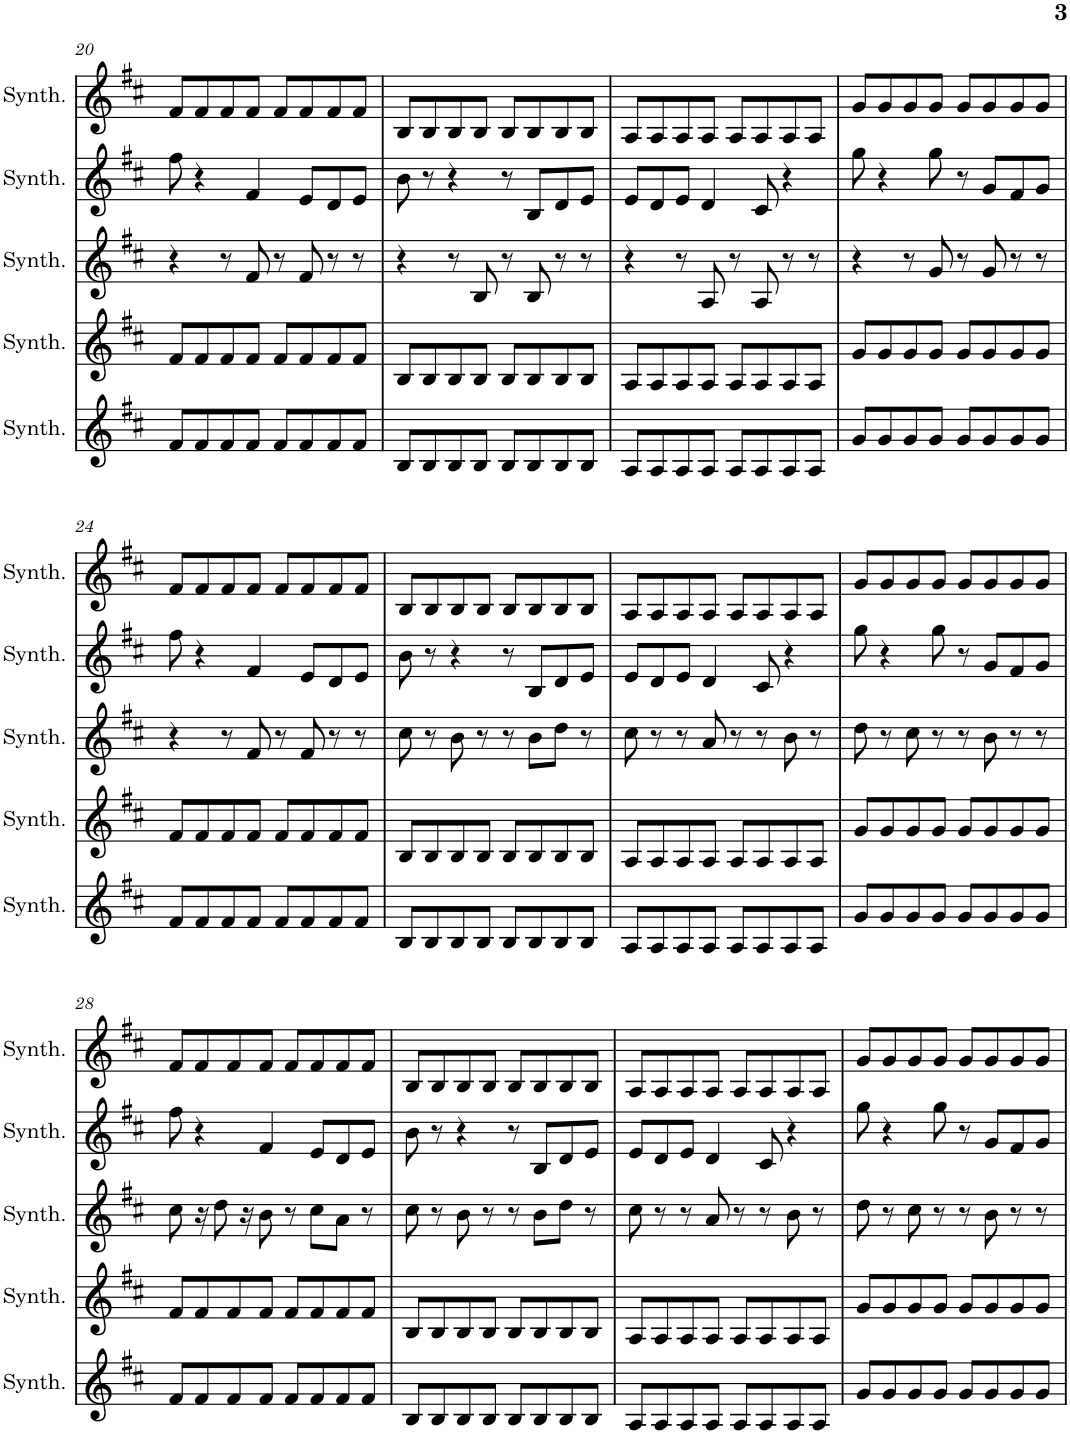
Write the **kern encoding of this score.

**kern	**kern	**kern	**kern	**kern
*part5	*part4	*part3	*part2	*part1
*staff5	*staff4	*staff3	*staff2	*staff1
*I"Saw Synthesizer	*I"Saw Synthesizer	*I"Saw Synthesizer	*I"Saw Synthesizer	*I"Saw Synthesizer
*I'Synth.	*I'Synth.	*I'Synth.	*I'Synth.	*I'Synth.
!!LO:PB:g=z
*clefG2	*clefG2	*clefG2	*clefG2	*clefG2
*k[f#c#]	*k[f#c#]	*k[f#c#]	*k[f#c#]	*k[f#c#]
*M4/4	*M4/4	*M4/4	*M4/4	*M4/4
=20	=20	=20	=20	=20
8f#/L	8f#/L	4r	8ff#\	8f#/L
8f#/	8f#/	.	4r	8f#/
8f#/	8f#/	8r	.	8f#/
8f#/J	8f#/J	8f#/	4f#/	8f#/J
8f#/L	8f#/L	8r	.	8f#/L
8f#/	8f#/	8f#/	8e/L	8f#/
8f#/	8f#/	8r	8d/	8f#/
8f#/J	8f#/J	8r	8e/J	8f#/J
=21	=21	=21	=21	=21
8B/L	8B/L	4r	8b\	8B/L
8B/	8B/	.	8r	8B/
8B/	8B/	8r	4r	8B/
8B/J	8B/J	8B/	.	8B/J
8B/L	8B/L	8r	8r	8B/L
8B/	8B/	8B/	8B/L	8B/
8B/	8B/	8r	8d/	8B/
8B/J	8B/J	8r	8e/J	8B/J
=22	=22	=22	=22	=22
8A/L	8A/L	4r	8e/L	8A/L
8A/	8A/	.	8d/	8A/
8A/	8A/	8r	8e/J	8A/
8A/J	8A/J	8A/	4d/	8A/J
8A/L	8A/L	8r	.	8A/L
8A/	8A/	8A/	8c#/	8A/
8A/	8A/	8r	4r	8A/
8A/J	8A/J	8r	.	8A/J
=23	=23	=23	=23	=23
8g/L	8g/L	4r	8gg\	8g/L
8g/	8g/	.	4r	8g/
8g/	8g/	8r	.	8g/
8g/J	8g/J	8g/	8gg\	8g/J
8g/L	8g/L	8r	8r	8g/L
8g/	8g/	8g/	8g/L	8g/
8g/	8g/	8r	8f#/	8g/
8g/J	8g/J	8r	8g/J	8g/J
!!LO:LB:g=z
=24	=24	=24	=24	=24
8f#/L	8f#/L	4r	8ff#\	8f#/L
8f#/	8f#/	.	4r	8f#/
8f#/	8f#/	8r	.	8f#/
8f#/J	8f#/J	8f#/	4f#/	8f#/J
8f#/L	8f#/L	8r	.	8f#/L
8f#/	8f#/	8f#/	8e/L	8f#/
8f#/	8f#/	8r	8d/	8f#/
8f#/J	8f#/J	8r	8e/J	8f#/J
=25	=25	=25	=25	=25
8B/L	8B/L	8cc#\	8b\	8B/L
8B/	8B/	8r	8r	8B/
8B/	8B/	8b\	4r	8B/
8B/J	8B/J	8r	.	8B/J
8B/L	8B/L	8r	8r	8B/L
8B/	8B/	8b\L	8B/L	8B/
8B/	8B/	8dd\J	8d/	8B/
8B/J	8B/J	8r	8e/J	8B/J
=26	=26	=26	=26	=26
8A/L	8A/L	8cc#\	8e/L	8A/L
8A/	8A/	8r	8d/	8A/
8A/	8A/	8r	8e/J	8A/
8A/J	8A/J	8a/	4d/	8A/J
8A/L	8A/L	8r	.	8A/L
8A/	8A/	8r	8c#/	8A/
8A/	8A/	8b\	4r	8A/
8A/J	8A/J	8r	.	8A/J
=27	=27	=27	=27	=27
8g/L	8g/L	8dd\	8gg\	8g/L
8g/	8g/	8r	4r	8g/
8g/	8g/	8cc#\	.	8g/
8g/J	8g/J	8r	8gg\	8g/J
8g/L	8g/L	8r	8r	8g/L
8g/	8g/	8b\	8g/L	8g/
8g/	8g/	8r	8f#/	8g/
8g/J	8g/J	8r	8g/J	8g/J
!!LO:LB:g=z
=28	=28	=28	=28	=28
8f#/L	8f#/L	8cc#\	8ff#\	8f#/L
8f#/	8f#/	16r	4r	8f#/
.	.	8dd\	.	.
8f#/	8f#/	.	.	8f#/
.	.	16r	.	.
8f#/J	8f#/J	8b\	4f#/	8f#/J
8f#/L	8f#/L	8r	.	8f#/L
8f#/	8f#/	8cc#\L	8e/L	8f#/
8f#/	8f#/	8a\J	8d/	8f#/
8f#/J	8f#/J	8r	8e/J	8f#/J
=29	=29	=29	=29	=29
8B/L	8B/L	8cc#\	8b\	8B/L
8B/	8B/	8r	8r	8B/
8B/	8B/	8b\	4r	8B/
8B/J	8B/J	8r	.	8B/J
8B/L	8B/L	8r	8r	8B/L
8B/	8B/	8b\L	8B/L	8B/
8B/	8B/	8dd\J	8d/	8B/
8B/J	8B/J	8r	8e/J	8B/J
=30	=30	=30	=30	=30
8A/L	8A/L	8cc#\	8e/L	8A/L
8A/	8A/	8r	8d/	8A/
8A/	8A/	8r	8e/J	8A/
8A/J	8A/J	8a/	4d/	8A/J
8A/L	8A/L	8r	.	8A/L
8A/	8A/	8r	8c#/	8A/
8A/	8A/	8b\	4r	8A/
8A/J	8A/J	8r	.	8A/J
=31	=31	=31	=31	=31
8g/L	8g/L	8dd\	8gg\	8g/L
8g/	8g/	8r	4r	8g/
8g/	8g/	8cc#\	.	8g/
8g/J	8g/J	8r	8gg\	8g/J
8g/L	8g/L	8r	8r	8g/L
8g/	8g/	8b\	8g/L	8g/
8g/	8g/	8r	8f#/	8g/
8g/J	8g/J	8r	8g/J	8g/J
=	=	=	=	=
*-	*-	*-	*-	*-
